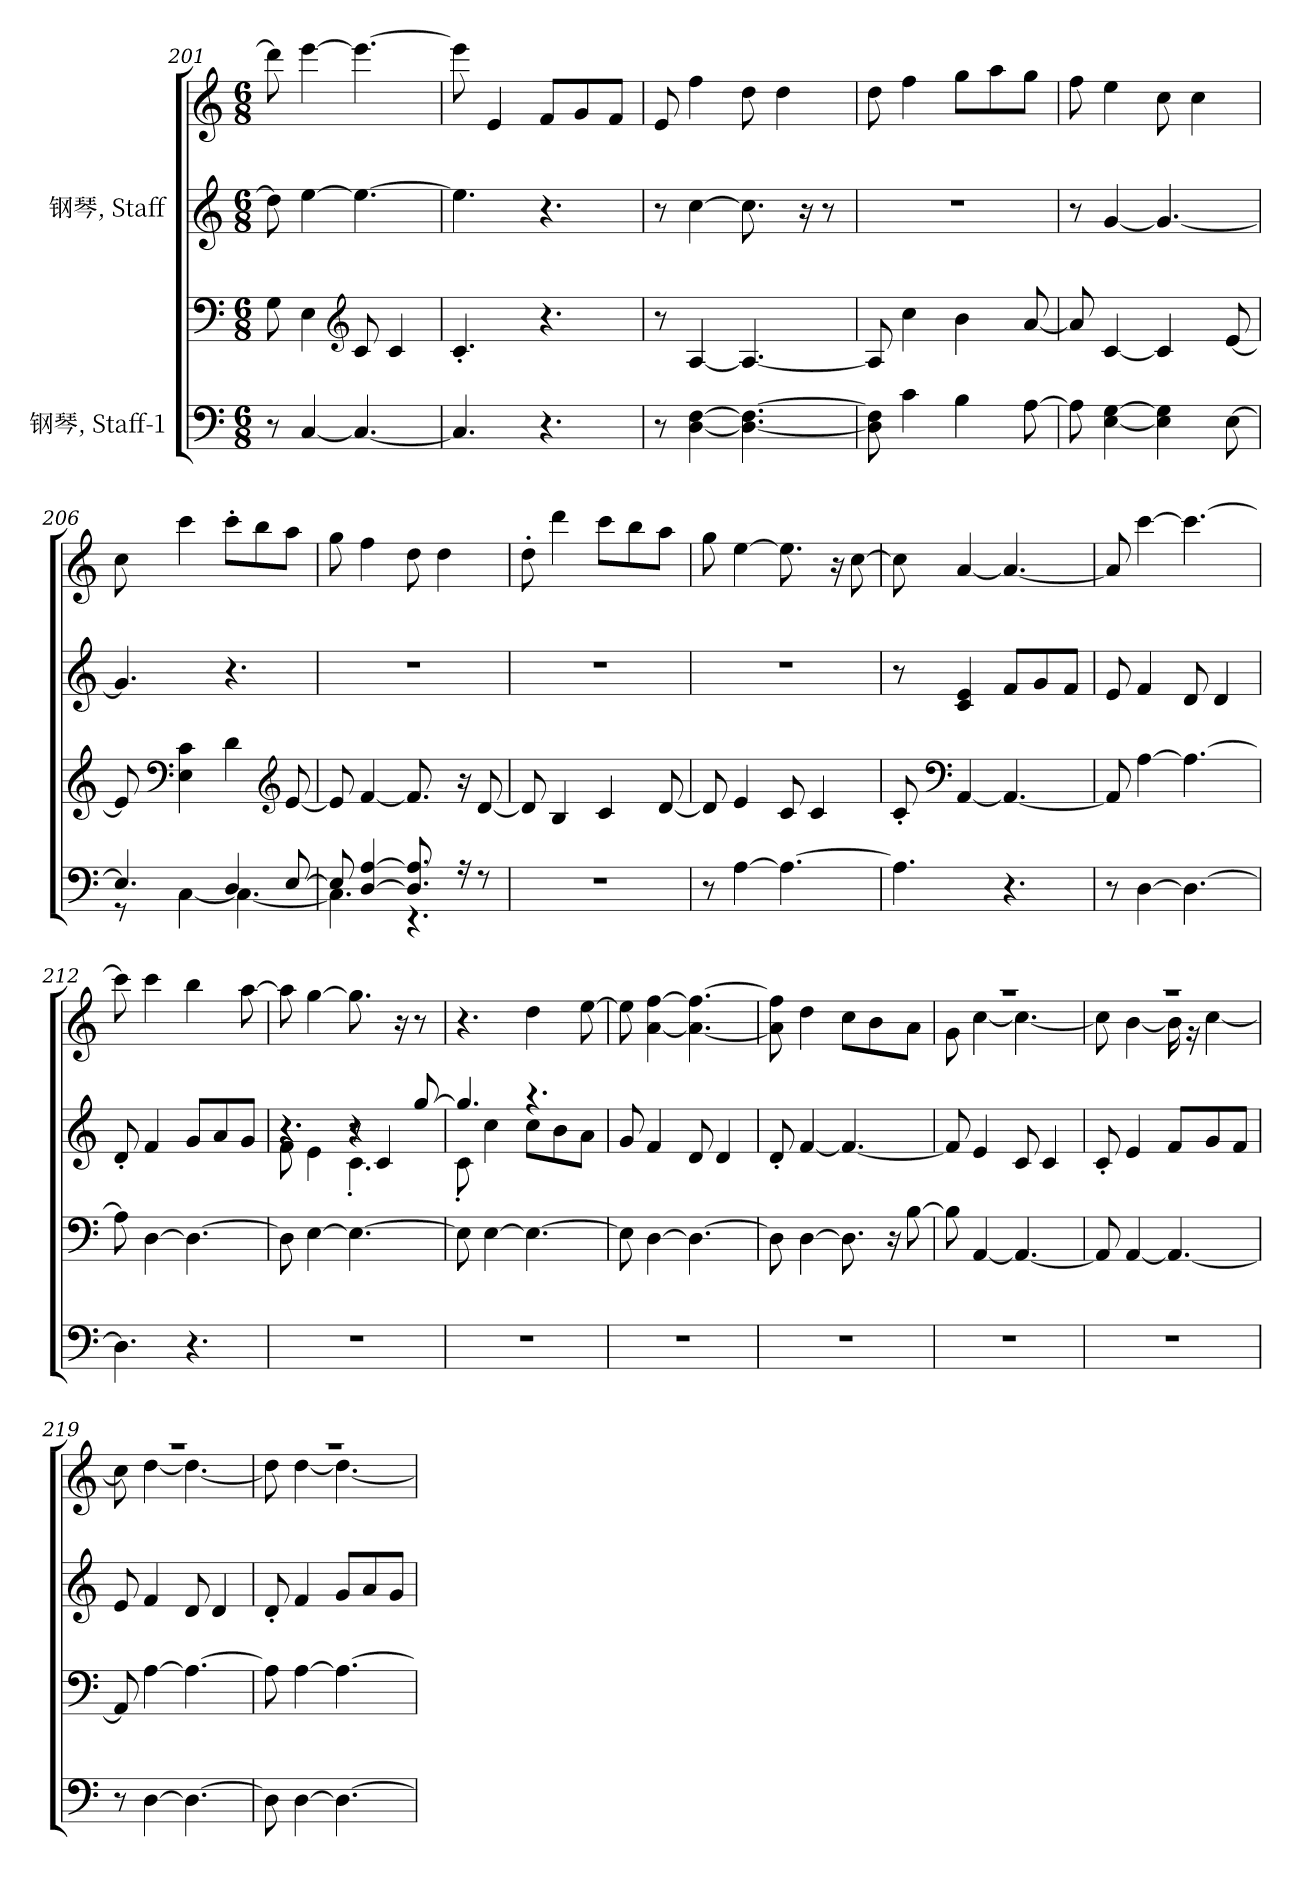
**kern	**kern	**kern	**kern
*part2	*part2	*part1	*part1
*staff4	*staff3	*staff2	*staff1
*I"钢琴, Staff-1	*	*I"钢琴, Staff	*
*clefF4	*clefF4	*clefG2	*clefG2
*k[]	*k[]	*k[]	*k[]
*M6/8	*M6/8	*M6/8	*M6/8
=201	=201	=201	=201
8r	8G\	8dd\]	8ddd\]
[4C/	4E\	[4ee\	[4eee\
*	*clefG2	*	*
4.C/_	8c/	4.ee\_	4.eee\_
.	4c/	.	.
!!LO:LB:g=z
=202	=202	=202	=202
4.C/]	4.c'/	4.ee\]	8eee\]
.	.	.	4e/
4.r	4.r	4.r	8f/L
.	.	.	8g/
.	.	.	8f/J
=203	=203	=203	=203
8r	8r	8r	8e/
[4D\ [4F\	[4A/	[4cc\	4ff\
4.D\_ 4.F\_	4.A/_	8.cc\]	8dd\
.	.	.	4dd\
.	.	16r	.
.	.	8r	.
=204	=204	=204	=204
8D\] 8F\]	8A/]	2.r	8dd\
4c\	4cc\	.	4ff\
4B\	4b\	.	8gg\L
.	.	.	8aa\
[8A\	[8a/	.	8gg\J
=205	=205	=205	=205
8A\]	8a/]	8r	8ff\
[4E\ [4G\	[4c/	[4g/	4ee\
4E\] 4G\]	4c/]	4.g/_	8cc\
.	.	.	4cc\
[8E\	[8e/	.	.
=206	=206	=206	=206
*^	*	*	*
4.E/]	8r	8e/]	4.g/]	8cc\
*	*	*clefF4	*	*
.	[4C\	4E\ 4c\	.	4ccc\
4D/	4.C\_	4d\	4.r	8ccc'\L
.	.	.	.	8bb\
*	*	*clefG2	*	*
[8E/	.	[8e/	.	8aa\J
!!LO:PB:g=z
=207	=207	=207	=207	=207
8E/]	4.C\]	8e/]	2.r	8gg\
[4D/ [4A/	.	[4f/	.	4ff\
8.D/] 8.A/]	4.r	8.f/]	.	8dd\
.	.	.	.	4dd\
16r	.	16r	.	.
8r	.	[8d/	.	.
*v	*v	*	*	*
=208	=208	=208	=208
2.r	8d/]	2.r	8dd'\
.	4B/	.	4ddd\
.	4c/	.	8ccc\L
.	.	.	8bb\
.	[8d/	.	8aa\J
=209	=209	=209	=209
8r	8d/]	2.r	8gg\
[4A\	4e/	.	[4ee\
4.A\_	8c/	.	8.ee\]
.	4c/	.	.
.	.	.	16r
.	.	.	[8cc\
=210	=210	=210	=210
4.A\]	8c'/	8r	8cc\]
*	*clefF4	*	*
.	[4AA/	4c/ 4e/	[4a/
4.r	4.AA/_	8f/L	4.a/_
.	.	8g/	.
.	.	8f/J	.
=211	=211	=211	=211
8r	8AA/]	8e/	8a/]
[4D\	[4A\	4f/	[4ccc\
4.D\_	4.A\_	8d/	4.ccc\_
.	.	4d/	.
!!LO:LB:g=z
=212	=212	=212	=212
4.D\]	8A\]	8d'/	8ccc\]
.	[4D\	4f/	4ccc\
4.r	4.D\_	8g/L	4bb\
.	.	8a/	.
.	.	8g/J	[8aa\
=213	=213	=213	=213
*	*	*^	*
*	*	*	*^	*
2.r	8D\]	4.r	8f\	4.r	8aa\]
.	[4E\	.	4e\	.	[4gg\
.	4.E\_	4r	4.c'\	8r	8.gg\]
.	.	.	.	4c/	.
.	.	.	.	.	16r
.	.	[8gg/	.	.	8r
*	*	*	*v	*v	*
=214	=214	=214	=214	=214
2.r	8E\]	4.gg/]	8c'\	4.r
.	[4E\	.	4cc\	.
.	4.E\_	4.r	8cc\L	4dd\
.	.	.	8b\	.
.	.	.	8a\J	[8ee\
*	*	*v	*v	*
=215	=215	=215	=215
2.r	8E\]	8g/	8ee\]
.	[4D\	4f/	[4a\ [4ff\
.	4.D\_	8d/	4.a\_ 4.ff\_
.	.	4d/	.
=216	=216	=216	=216
2.r	8D\]	8d'/	8a\] 8ff\]
.	[4D\	[4f/	4dd\
.	8.D\]	4.f/_	8cc\L
.	.	.	8b\
.	16r	.	.
.	[8B\	.	8a\J
=217	=217	=217	=217
*	*	*	*^
2.r	8B\]	8f/]	2.r	8g\
.	[4AA/	4e/	.	[4cc\
.	4.AA/_	8c/	.	4.cc\_
.	.	4c/	.	.
!!LO:LB:g=z	!!
=218	=218	=218	=218	=218
2.r	8AA/]	8c'/	2.r	8cc\]
.	[4AA/	4e/	.	[4b\
.	4.AA/_	8f/L	.	16b\]
.	.	.	.	16r
.	.	8g/	.	[4cc\
.	.	8f/J	.	.
=219	=219	=219	=219	=219
8r	8AA/]	8e/	2.r	8cc\]
[4D\	[4A\	4f/	.	[4dd\
4.D\_	4.A\_	8d/	.	4.dd\_
.	.	4d/	.	.
=220	=220	=220	=220	=220
8D\]	8A\]	8d'/	2.r	8dd\]
[4D\	[4A\	4f/	.	[4dd\
4.D\_	4.A\_	8g/L	.	4.dd\_
.	.	8a/	.	.
.	.	8g/J	.	.
*	*	*	*v	*v
=	=	=	=
*-	*-	*-	*-
